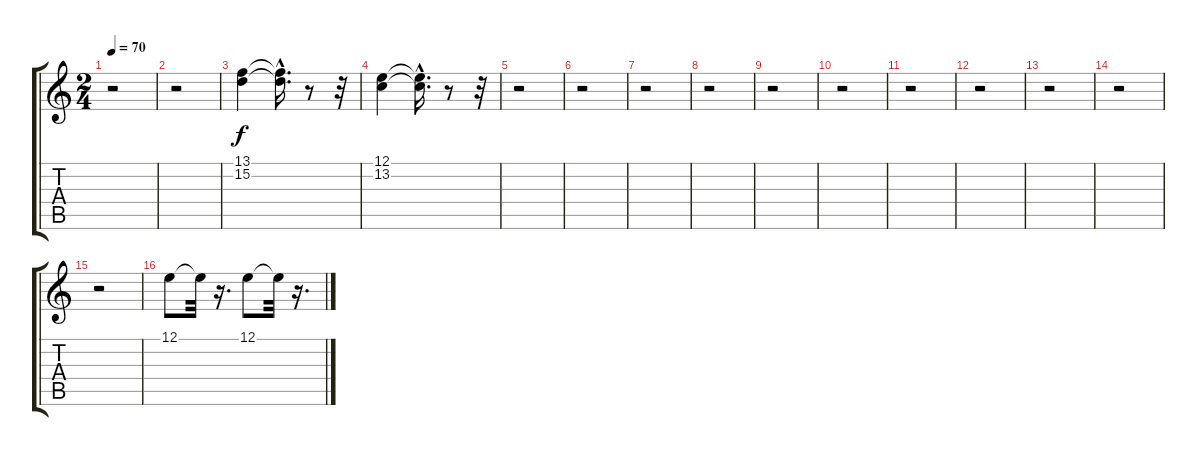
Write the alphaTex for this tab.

\track "" {instrument electricpiano1}
\staff {score tabs}
\tuning (E4 B3 G3 D3 A2 E2) {hide}
\ts (2 4)
\tempo 70
\clef g2
\ks c
r.2{dy f instrument electricpiano1} |
r.2 |
(13.1 15.2).4 (13.1{hac t} 15.2{hac t}).16{d} r.8 r.32 |
(12.1 13.2).4 (12.1{hac t} 13.2{hac t}).16{d} r.8 r.32 |
r.2 |
r.2 |
r.2 |
r.2 |
r.2 |
r.2 |
r.2 |
r.2 |
r.2 |
r.2 |
r.2 |
12.1.8 12.1{t}.32 r.16{d} 12.1.8 12.1{t}.32 r.16{d}
